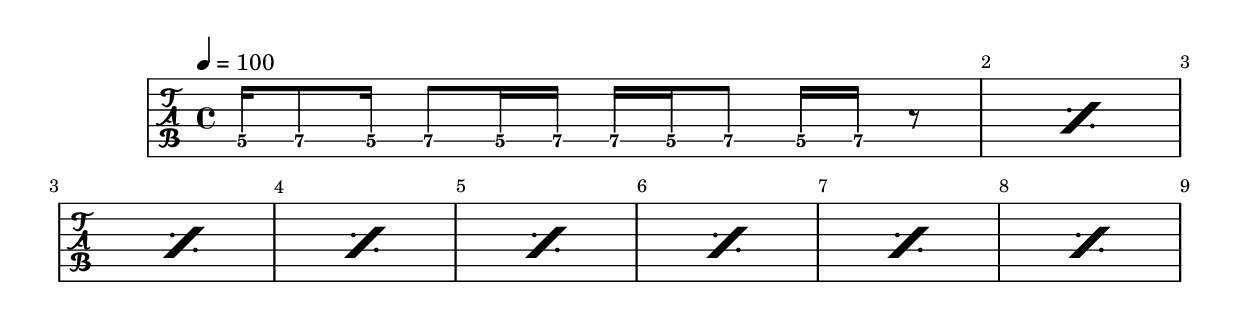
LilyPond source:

\version "2.20.0"
\include "../../../macros.ly"
song_tempo = 100

lead = {
  \absolute  {
    \override Score.SpacingSpanner.shortest-duration-space = #4.0
    d16\5 e8\5 d16\5
    e8\5 d16\5 e16\5
    e16\5 d16\5 e8\5
    d16\5 e16\5 r8
  }

}

drumbar =  \drummode {  bd4 sn4  bd4 sn4 }

drumbars = {
  \repeat unfold 8 { \drumbar | }
}


drumbarhh =  \drummode {
  sn8
  sn8
  sn8
  sn8
  sn8
  sn8
  sn8
  sn8
}

drumbarshh = {
  \repeat unfold 8 {  \drumbarhh }

}



\score {
  <<
    \new TabStaff {
      \tempo 4 = \song_tempo
      \tabFullNotation
      \override Score.BarNumber.break-visibility = ##(#t #t #t)
      \repeat percent 8 {\lead}
    }

  >>

  % \layout {}
}


\score {
  \unfoldRepeats {
    <<
      \new DrumStaff
      \tempo 4 = \song_tempo
      <<
        \new DrumVoice {  \drumbarshh }
        \new DrumVoice {  \drumbars }
      >>

      \new Staff {
        \repeat unfold 8 {\lead}
        \set Staff.midiMinimumVolume = #0.9
        \set Staff.midiMaximumVolume = #0.9
        \set Staff.midiInstrument = "electric guitar (clean)"
      }
    >>
  }
  \midi {
    \tempo 4 = \song_tempo
  }
}
